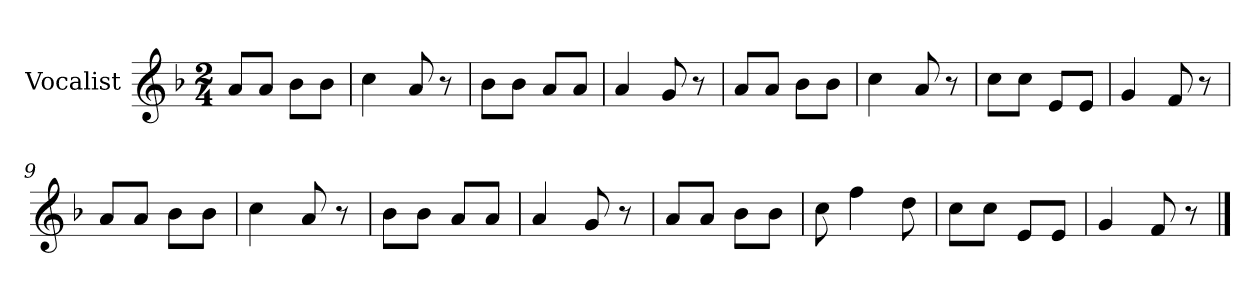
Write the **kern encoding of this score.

**kern
*part1
*staff1
*I"Vocalist
*k[b-]
*F:
*M2/4
=1
8aL
8aJ
8b-L
8b-J
=2
4cc
8a
8r
=3
8b-L
8b-J
8aL
8aJ
=4
4a
8g
8r
=5
8aL
8aJ
8b-L
8b-J
=6
4cc
8a
8r
=7
8ccL
8ccJ
8eL
8eJ
=8
4g
8f
8r
=9
8aL
8aJ
8b-L
8b-J
=10
4cc
8a
8r
=11
8b-L
8b-J
8aL
8aJ
=12
4a
8g
8r
=13
8aL
8aJ
8b-L
8b-J
=14
8cc
4ff
8dd
=15
8ccL
8ccJ
8eL
8eJ
=16
4g
8f
8r
==
*-
